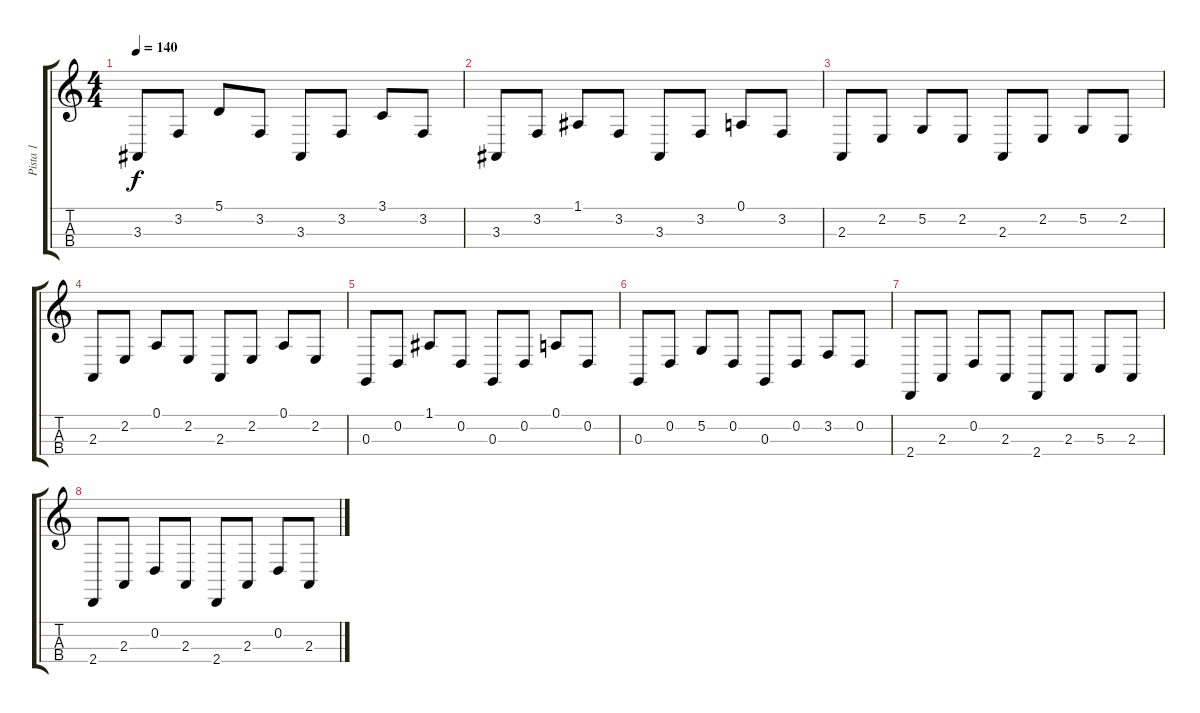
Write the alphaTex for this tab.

\track ("Pista 1" "Pista 1") {instrument pizzicatostrings}
\staff {score tabs}
\tuning (A3 D3 G2 C2) {hide}
\ts (4 4)
\tempo 140
\clef g2
\ks c
3.3.8{dy f} 3.2.8 5.1.8 3.2.8 3.3.8 3.2.8 3.1.8 3.2.8 |
3.3.8 3.2.8 1.1.8 3.2.8 3.3.8 3.2.8 0.1.8 3.2.8 |
2.3.8 2.2.8 5.2.8 2.2.8 2.3.8 2.2.8 5.2.8 2.2.8 |
2.3.8 2.2.8 0.1.8 2.2.8 2.3.8 2.2.8 0.1.8 2.2.8 |
0.3.8 0.2.8 1.1.8 0.2.8 0.3.8 0.2.8 0.1.8 0.2.8 |
0.3.8 0.2.8 5.2.8 0.2.8 0.3.8 0.2.8 3.2.8 0.2.8 |
2.4.8 2.3.8 0.2.8 2.3.8 2.4.8 2.3.8 5.3.8 2.3.8 |
2.4.8 2.3.8 0.2.8 2.3.8 2.4.8 2.3.8 0.2.8 2.3.8
